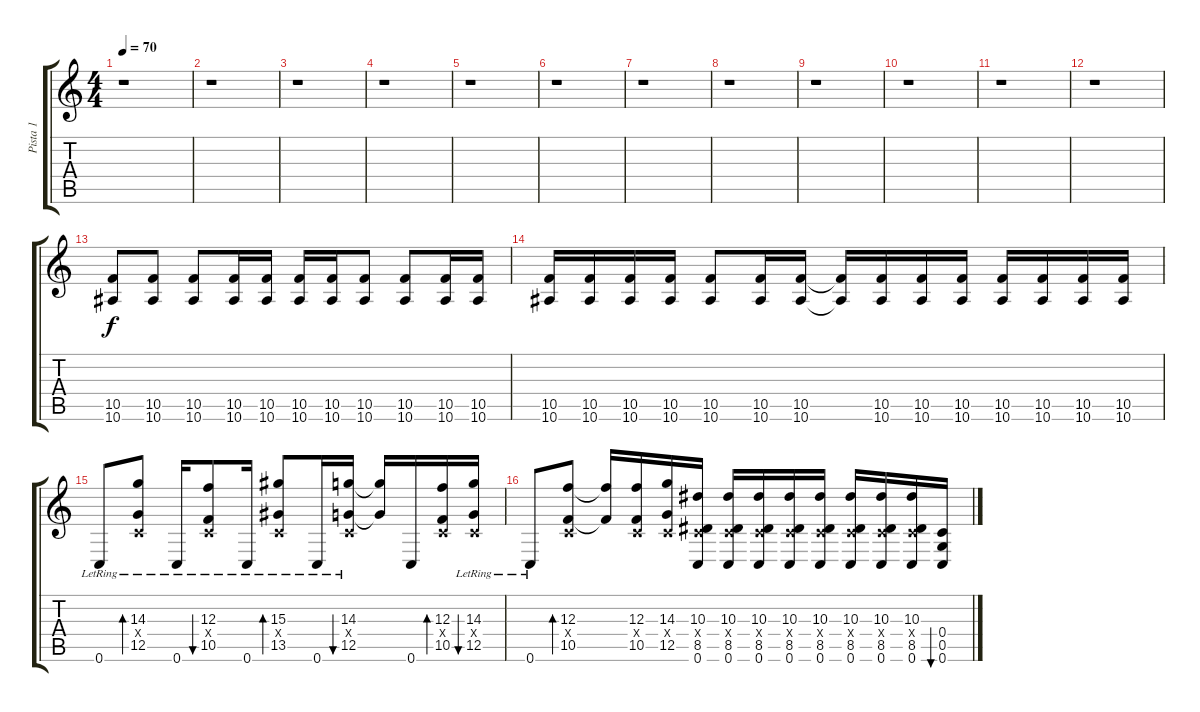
\track ("Pista 1" "Pista 1") {instrument distortionguitar}
\staff {score tabs}
\tuning (D4 A3 F3 C3 G2 C2) {hide}
\ts (4 4)
\tempo 70
\clef g2
\ks c
r.1{dy f instrument distortionguitar} |
r.1 |
r.1 |
r.1 |
r.1 |
r.1 |
r.1 |
r.1 |
r.1 |
r.1 |
r.1 |
r.1 |
(10.5 10.6).8 (10.5 10.6).8 (10.5 10.6).8 (10.5 10.6).16 (10.5 10.6).16 (10.5 10.6).16 (10.5 10.6).16 (10.5 10.6).8 (10.5 10.6).8 (10.5 10.6).16 (10.5 10.6).16 |
(10.5 10.6).16 (10.5 10.6).16 (10.5 10.6).16 (10.5 10.6).16 (10.5 10.6).8 (10.5 10.6).16 (10.5 10.6).16 (10.5{t} 10.6{t}).16 (10.5 10.6).16 (10.5 10.6).16 (10.5 10.6).16 (10.5 10.6).16 (10.5 10.6).16 (10.5 10.6).16 (10.5 10.6).16 |
0.6{lr}.8{volume 11 instrument acousticguitarsteel} (14.3{lr} 0.4{x} 12.5{lr}).8{bd 60} 0.6{lr}.16 (12.3{lr} 0.4{x} 10.5{lr}).8{bu 60} 0.6{lr}.16 (15.3{lr} 0.4{x} 13.5{lr}).8{bd 60} 0.6{lr}.16 (14.3{lr} 0.4{x} 12.5{lr}).16{bu 60} (14.3{t} 12.5{t}).16 0.6.16 (12.3 0.4{x} 10.5).16{bd 60} (14.3{lr} 0.4{x} 12.5{lr}).16{bu 60} |
0.6{lr}.8 (12.3 0.4{x} 10.5).8{bd 60} (12.3{t} 10.5{t}).16 (12.3 0.4{x} 10.5).16 (14.3 0.4{x} 12.5).16 (10.3 0.4{x} 8.5 0.6).16 (10.3 0.4{x} 8.5 0.6).16 (10.3 0.4{x} 8.5 0.6).16 (10.3 0.4{x} 8.5 0.6).16 (10.3 0.4{x} 8.5 0.6).16 (10.3 0.4{x} 8.5 0.6).16 (10.3 0.4{x} 8.5 0.6).16 (10.3 0.4{x} 8.5 0.6).16 (0.4 0.5 0.6).16{bu 60}
